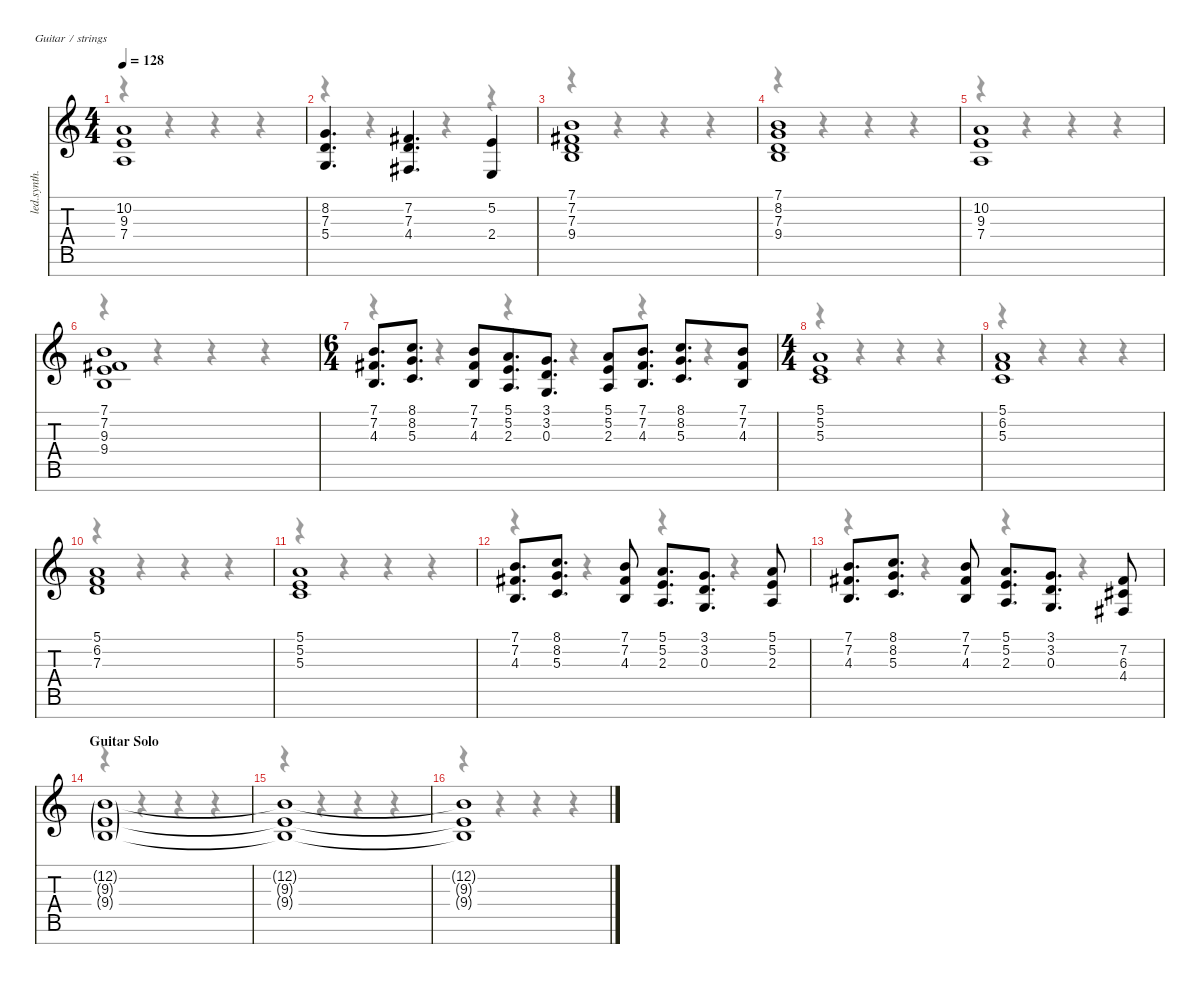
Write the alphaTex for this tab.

\defaultSystemsLayout 4
\hideDynamics
\bracketExtendMode nobrackets
\track ("Keys 2" "led.synth.") {instrument lead1square}
\staff {score tabs}
\tuning (E4 B3 G3 D3 A2 E2 B1)
\voice
\ts (4 4)
\tempo 128
\clef g2
\ks c
(10.2 9.3 7.4).1{dy f} |
(8.2 7.3 5.4).4{d} (7.2{acc #} 7.3 4.4{acc #}).4{d} (5.2 2.4).4 |
(7.1 7.2{acc #} 7.3 9.4).1 |
(7.1 8.2 7.3 9.4).1 |
(10.2 9.3 7.4).1 |
(7.1 7.2{acc #} 9.3 9.4).1 |
\ts (6 4)
\beaming (8 3 3 3 3)
(7.1 7.2{acc #} 4.3).8{d} (8.1 8.2 5.3).8{d} (7.1 7.2{acc #} 4.3).8 (5.1 5.2 2.3).8{d} (3.1 3.2 0.3).8{d} (5.1 5.2 2.3).8 (7.1 7.2{acc #} 4.3).8{d} (8.1 8.2 5.3).8{d} (7.1 7.2{acc #} 4.3).8 |
\ts (4 4)
\beaming (8 2 2 2 2)
(5.1 5.2 5.3).1 |
(5.1 6.2 5.3).1 |
(5.1 6.2 7.3).1 |
(5.1 5.2 5.3).1 |
(7.1 7.2{acc #} 4.3).8{d} (8.1 8.2 5.3).8{d} (7.1 7.2{acc #} 4.3).8 (5.1 5.2 2.3).8{d} (3.1 3.2 0.3).8{d} (5.1 5.2 2.3).8 |
(7.1 7.2{acc #} 4.3).8{d} (8.1 8.2 5.3).8{d} (7.1 7.2{acc #} 4.3).8 (5.1 5.2 2.3).8{d} (3.1 3.2 0.3).8{d} (7.2{acc #} 6.3{acc #} 4.4{acc #}).8 |
\section ("" "Guitar Solo")
(12.2{g} 9.3{g} 9.4{g}).1{dy mf} |
(12.2{t} 9.3{t} 9.4{t}).1{dy f} |
(12.2{t} 9.3{t} 9.4{t}).1
\voice
\clef g2
\ottava regular
\simile none
\ks c
r.4{dy mf} r.4 r.4 r.4 |
r.4 r.4 r.4 r.4 |
r.4 r.4 r.4 r.4 |
r.4 r.4 r.4 r.4 |
r.4 r.4 r.4 r.4 |
r.4 r.4 r.4 r.4 |
r.4 r.4 r.4 r.4 r.4 r.4 |
r.4 r.4 r.4 r.4 |
r.4 r.4 r.4 r.4 |
r.4 r.4 r.4 r.4 |
r.4 r.4 r.4 r.4 |
r.4 r.4 r.4 r.4 |
r.4 r.4 r.4 r.4 |
r.4 r.4 r.4 r.4 |
r.4 r.4 r.4 r.4 |
r.4 r.4 r.4 r.4
